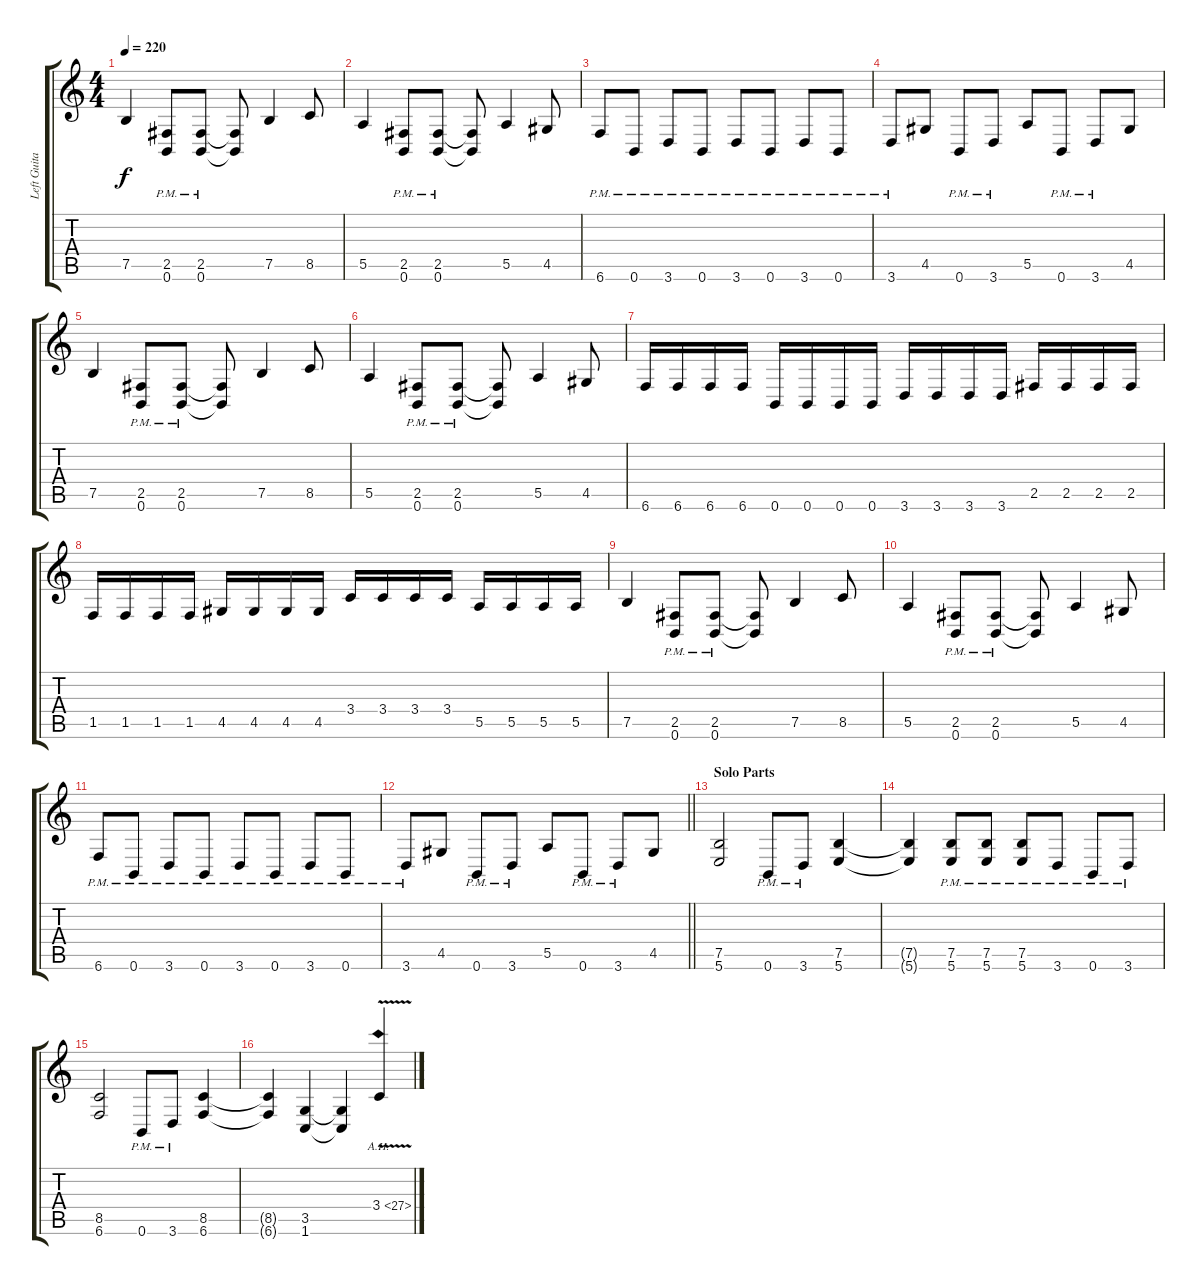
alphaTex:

\track ("Left Guitar " "Left Guita") {instrument distortionguitar}
\staff {score tabs}
\tuning (B3 Gb3 D3 A2 E2 B1) {hide}
\ts (4 4)
\tempo 220
\clef g2
\ks c
7.5.4{dy f} (2.5{pm} 0.6{pm}).8 (2.5{pm} 0.6{pm}).8 (2.5{t} 0.6{t}).8 7.5.4 8.5.8 |
5.5.4 (2.5{pm} 0.6{pm}).8 (2.5{pm} 0.6{pm}).8 (2.5{t} 0.6{t}).8 5.5.4 4.5.8 |
6.6{pm}.8 0.6{pm}.8 3.6{pm}.8 0.6{pm}.8 3.6{pm}.8 0.6{pm}.8 3.6{pm}.8 0.6{pm}.8 |
3.6{pm}.8 4.5.8 0.6{pm}.8 3.6{pm}.8 5.5.8 0.6{pm}.8 3.6{pm}.8 4.5.8 |
7.5.4 (2.5{pm} 0.6{pm}).8 (2.5{pm} 0.6{pm}).8 (2.5{t} 0.6{t}).8 7.5.4 8.5.8 |
5.5.4 (2.5{pm} 0.6{pm}).8 (2.5{pm} 0.6{pm}).8 (2.5{t} 0.6{t}).8 5.5.4 4.5.8 |
6.6.16 6.6.16 6.6.16 6.6.16 0.6.16 0.6.16 0.6.16 0.6.16 3.6.16 3.6.16 3.6.16 3.6.16 2.5.16 2.5.16 2.5.16 2.5.16 |
1.5.16 1.5.16 1.5.16 1.5.16 4.5.16 4.5.16 4.5.16 4.5.16 3.4.16 3.4.16 3.4.16 3.4.16 5.5.16 5.5.16 5.5.16 5.5.16 |
7.5.4 (2.5{pm} 0.6{pm}).8 (2.5{pm} 0.6{pm}).8 (2.5{t} 0.6{t}).8 7.5.4 8.5.8 |
5.5.4 (2.5{pm} 0.6{pm}).8 (2.5{pm} 0.6{pm}).8 (2.5{t} 0.6{t}).8 5.5.4 4.5.8 |
6.6{pm}.8 0.6{pm}.8 3.6{pm}.8 0.6{pm}.8 3.6{pm}.8 0.6{pm}.8 3.6{pm}.8 0.6{pm}.8 |
\barLineRight lightlight
3.6{pm}.8 4.5.8 0.6{pm}.8 3.6{pm}.8 5.5.8 0.6{pm}.8 3.6{pm}.8 4.5.8 |
\section ("" "Solo Parts ")
(7.5 5.6).2 0.6{pm}.8 3.6{pm}.8 (7.5 5.6).4 |
(7.5{t} 5.6{t}).4 (7.5{pm} 5.6{pm}).8 (7.5{pm} 5.6{pm}).8 (7.5{pm} 5.6{pm}).8 3.6{pm}.8 0.6{pm}.8 3.6{pm}.8 |
(8.5 6.6).2 0.6{pm}.8 3.6{pm}.8 (8.5 6.6).4 |
(8.5{t} 6.6{t}).4 (3.5 1.6).4 (3.5{t} 1.6{t}).4 3.4{ah 24 v}.4
